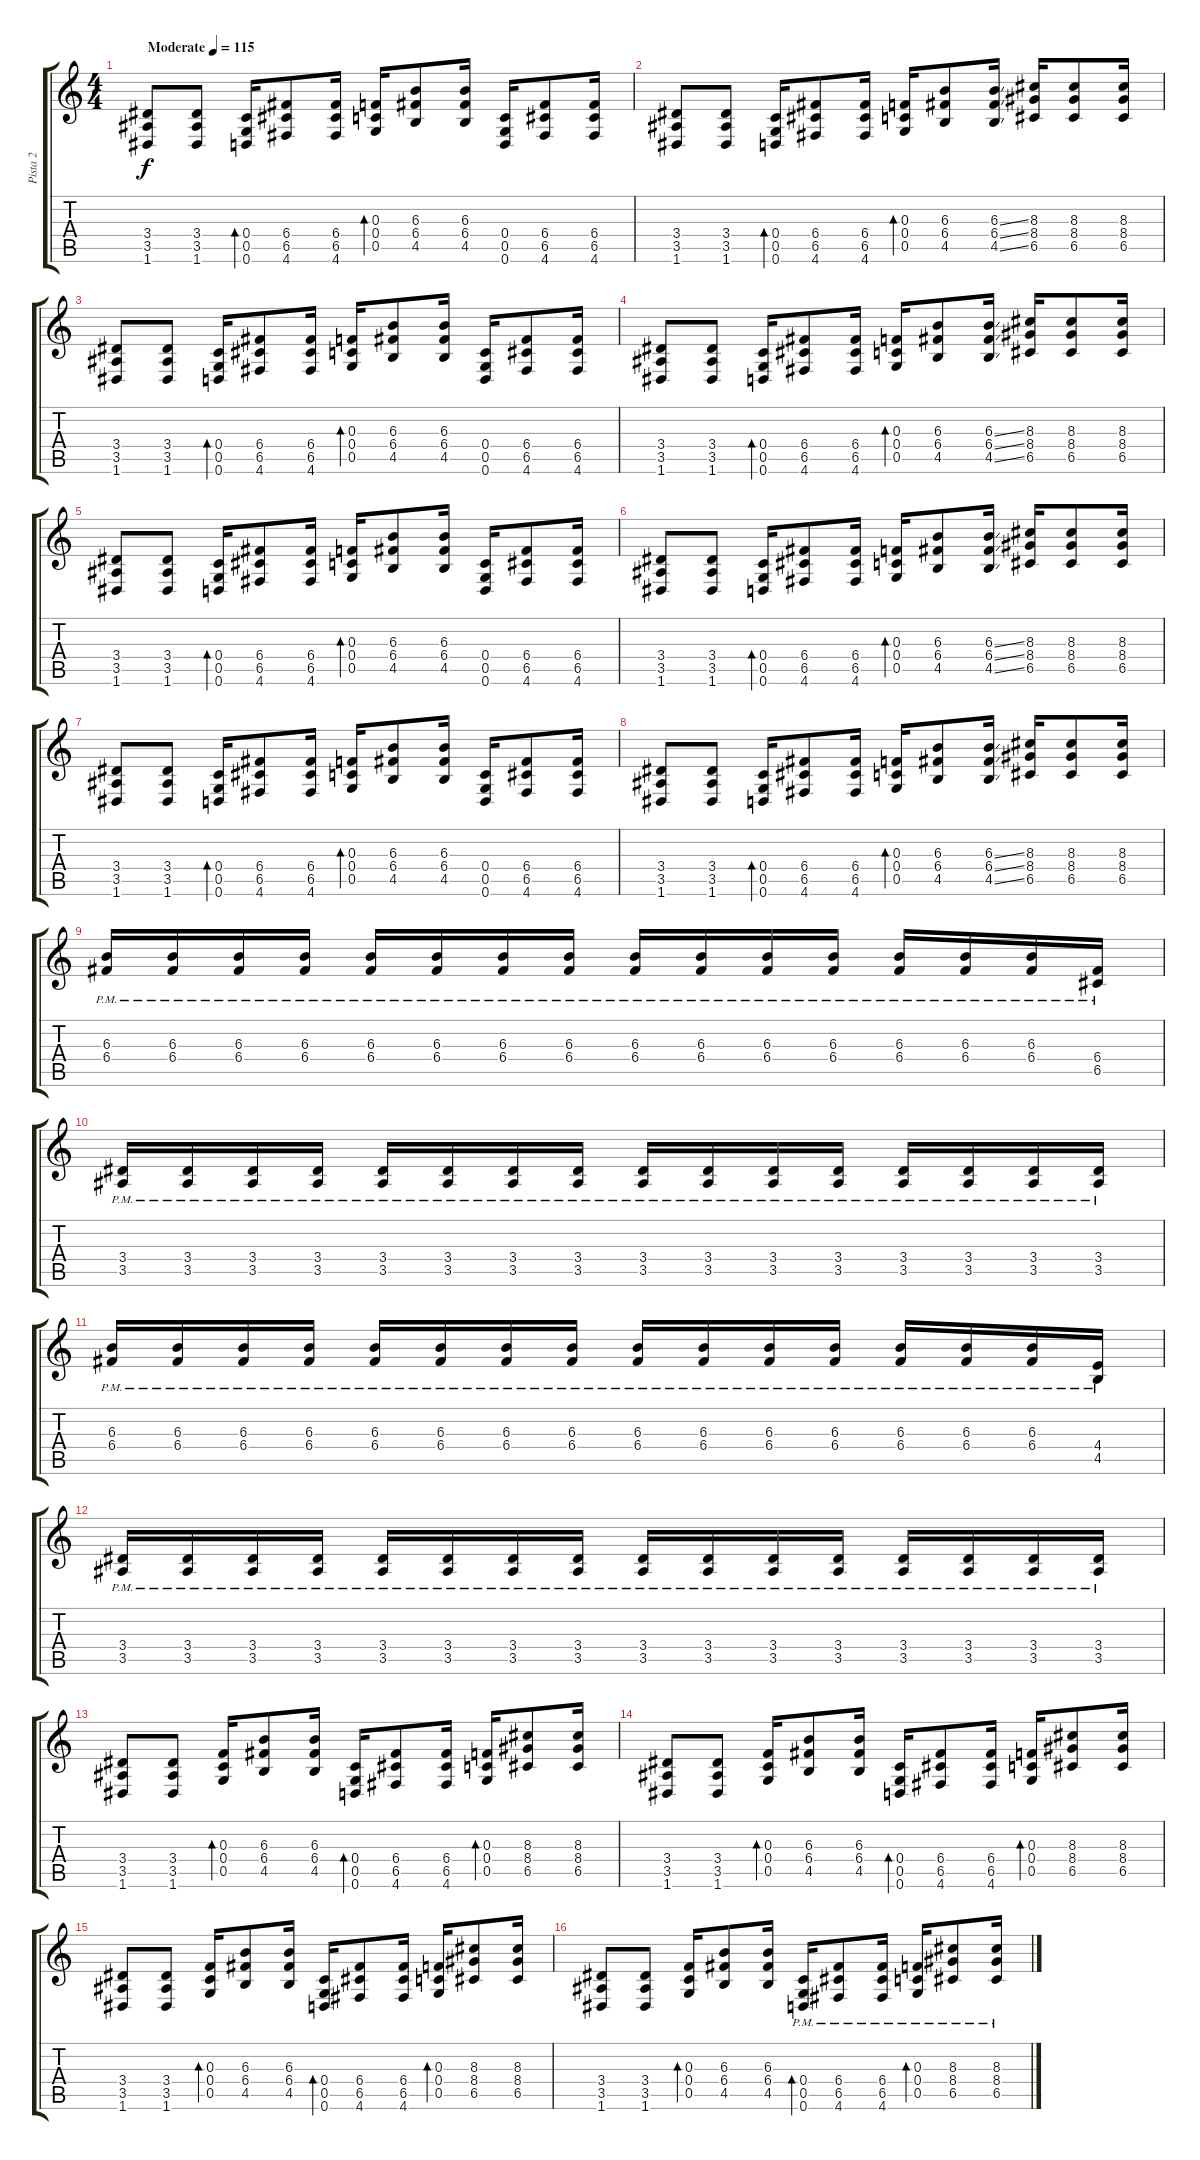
\track ("Pista 2" "Pista 2") {instrument distortionguitar}
\staff {score tabs}
\tuning (D4 A3 F3 C3 G2 D2) {hide}
\ts (4 4)
\tempo (115 "Moderate")
\clef g2
\ks c
(3.4 3.5 1.6).8{dy f instrument distortionguitar} (3.4 3.5 1.6).8 (0.4 0.5 0.6).16{bd 240} (6.4 6.5 4.6).8 (6.4 6.5 4.6).16 (0.3 0.4 0.5).16{bd 240} (6.3 6.4 4.5).8 (6.3 6.4 4.5).16 (0.4 0.5 0.6).16 (6.4 6.5 4.6).8 (6.4 6.5 4.6).16 |
(3.4 3.5 1.6).8 (3.4 3.5 1.6).8 (0.4 0.5 0.6).16{bd 240} (6.4 6.5 4.6).8 (6.4 6.5 4.6).16 (0.3 0.4 0.5).16{bd 240} (6.3 6.4 4.5).8 (6.3{ss} 6.4{ss} 4.5{ss}).16 (8.3 8.4 6.5).16 (8.3 8.4 6.5).8 (8.3 8.4 6.5).16 |
(3.4 3.5 1.6).8 (3.4 3.5 1.6).8 (0.4 0.5 0.6).16{bd 240} (6.4 6.5 4.6).8 (6.4 6.5 4.6).16 (0.3 0.4 0.5).16{bd 240} (6.3 6.4 4.5).8 (6.3 6.4 4.5).16 (0.4 0.5 0.6).16 (6.4 6.5 4.6).8 (6.4 6.5 4.6).16 |
(3.4 3.5 1.6).8 (3.4 3.5 1.6).8 (0.4 0.5 0.6).16{bd 240} (6.4 6.5 4.6).8 (6.4 6.5 4.6).16 (0.3 0.4 0.5).16{bd 240} (6.3 6.4 4.5).8 (6.3{ss} 6.4{ss} 4.5{ss}).16 (8.3 8.4 6.5).16 (8.3 8.4 6.5).8 (8.3 8.4 6.5).16 |
(3.4 3.5 1.6).8 (3.4 3.5 1.6).8 (0.4 0.5 0.6).16{bd 240} (6.4 6.5 4.6).8 (6.4 6.5 4.6).16 (0.3 0.4 0.5).16{bd 240} (6.3 6.4 4.5).8 (6.3 6.4 4.5).16 (0.4 0.5 0.6).16 (6.4 6.5 4.6).8 (6.4 6.5 4.6).16 |
(3.4 3.5 1.6).8 (3.4 3.5 1.6).8 (0.4 0.5 0.6).16{bd 240} (6.4 6.5 4.6).8 (6.4 6.5 4.6).16 (0.3 0.4 0.5).16{bd 240} (6.3 6.4 4.5).8 (6.3{ss} 6.4{ss} 4.5{ss}).16 (8.3 8.4 6.5).16 (8.3 8.4 6.5).8 (8.3 8.4 6.5).16 |
(3.4 3.5 1.6).8 (3.4 3.5 1.6).8 (0.4 0.5 0.6).16{bd 240} (6.4 6.5 4.6).8 (6.4 6.5 4.6).16 (0.3 0.4 0.5).16{bd 240} (6.3 6.4 4.5).8 (6.3 6.4 4.5).16 (0.4 0.5 0.6).16 (6.4 6.5 4.6).8 (6.4 6.5 4.6).16 |
(3.4 3.5 1.6).8 (3.4 3.5 1.6).8 (0.4 0.5 0.6).16{bd 240} (6.4 6.5 4.6).8 (6.4 6.5 4.6).16 (0.3 0.4 0.5).16{bd 240} (6.3 6.4 4.5).8 (6.3{ss} 6.4{ss} 4.5{ss}).16 (8.3 8.4 6.5).16 (8.3 8.4 6.5).8 (8.3 8.4 6.5).16 |
(6.3{pm} 6.4{pm}).16 (6.3{pm} 6.4{pm}).16 (6.3{pm} 6.4{pm}).16 (6.3{pm} 6.4{pm}).16 (6.3{pm} 6.4{pm}).16 (6.3{pm} 6.4{pm}).16 (6.3{pm} 6.4{pm}).16 (6.3{pm} 6.4{pm}).16 (6.3{pm} 6.4{pm}).16 (6.3{pm} 6.4{pm}).16 (6.3{pm} 6.4{pm}).16 (6.3{pm} 6.4{pm}).16 (6.3{pm} 6.4{pm}).16 (6.3{pm} 6.4{pm}).16 (6.3{pm} 6.4{pm}).16 (6.4{pm} 6.5{pm}).16 |
(3.4{pm} 3.5{pm}).16 (3.4{pm} 3.5{pm}).16 (3.4{pm} 3.5{pm}).16 (3.4{pm} 3.5{pm}).16 (3.4{pm} 3.5{pm}).16 (3.4{pm} 3.5{pm}).16 (3.4{pm} 3.5{pm}).16 (3.4{pm} 3.5{pm}).16 (3.4{pm} 3.5{pm}).16 (3.4{pm} 3.5{pm}).16 (3.4{pm} 3.5{pm}).16 (3.4{pm} 3.5{pm}).16 (3.4{pm} 3.5{pm}).16 (3.4{pm} 3.5{pm}).16 (3.4{pm} 3.5{pm}).16 (3.4{pm} 3.5{pm}).16 |
(6.3{pm} 6.4{pm}).16 (6.3{pm} 6.4{pm}).16 (6.3{pm} 6.4{pm}).16 (6.3{pm} 6.4{pm}).16 (6.3{pm} 6.4{pm}).16 (6.3{pm} 6.4{pm}).16 (6.3{pm} 6.4{pm}).16 (6.3{pm} 6.4{pm}).16 (6.3{pm} 6.4{pm}).16 (6.3{pm} 6.4{pm}).16 (6.3{pm} 6.4{pm}).16 (6.3{pm} 6.4{pm}).16 (6.3{pm} 6.4{pm}).16 (6.3{pm} 6.4{pm}).16 (6.3{pm} 6.4{pm}).16 (4.4{pm} 4.5{pm}).16 |
(3.4{pm} 3.5{pm}).16 (3.4{pm} 3.5{pm}).16 (3.4{pm} 3.5{pm}).16 (3.4{pm} 3.5{pm}).16 (3.4{pm} 3.5{pm}).16 (3.4{pm} 3.5{pm}).16 (3.4{pm} 3.5{pm}).16 (3.4{pm} 3.5{pm}).16 (3.4{pm} 3.5{pm}).16 (3.4{pm} 3.5{pm}).16 (3.4{pm} 3.5{pm}).16 (3.4{pm} 3.5{pm}).16 (3.4{pm} 3.5{pm}).16 (3.4{pm} 3.5{pm}).16 (3.4{pm} 3.5{pm}).16 (3.4{pm} 3.5{pm}).16 |
(3.4 3.5 1.6).8 (3.4 3.5 1.6).8 (0.3 0.4 0.5).16{bd 120} (6.3 6.4 4.5).8 (6.3 6.4 4.5).16 (0.4 0.5 0.6).16{bd 120} (6.4 6.5 4.6).8 (6.4 6.5 4.6).16 (0.3 0.4 0.5).16{bd 120} (8.3 8.4 6.5).8 (8.3 8.4 6.5).16 |
(3.4 3.5 1.6).8 (3.4 3.5 1.6).8 (0.3 0.4 0.5).16{bd 120} (6.3 6.4 4.5).8 (6.3 6.4 4.5).16 (0.4 0.5 0.6).16{bd 120} (6.4 6.5 4.6).8 (6.4 6.5 4.6).16 (0.3 0.4 0.5).16{bd 120} (8.3 8.4 6.5).8 (8.3 8.4 6.5).16 |
(3.4 3.5 1.6).8 (3.4 3.5 1.6).8 (0.3 0.4 0.5).16{bd 120} (6.3 6.4 4.5).8 (6.3 6.4 4.5).16 (0.4 0.5 0.6).16{bd 120} (6.4 6.5 4.6).8 (6.4 6.5 4.6).16 (0.3 0.4 0.5).16{bd 120} (8.3 8.4 6.5).8 (8.3 8.4 6.5).16 |
(3.4 3.5 1.6).8 (3.4 3.5 1.6).8 (0.3 0.4 0.5).16{bd 120} (6.3 6.4 4.5).8 (6.3 6.4 4.5).16 (0.4{pm} 0.5{pm} 0.6{pm}).16{bd 120} (6.4{pm} 6.5{pm} 4.6{pm}).8 (6.4{pm} 6.5{pm} 4.6{pm}).16 (0.3{pm} 0.4{pm} 0.5{pm}).16{bd 120} (8.3{pm} 8.4{pm} 6.5{pm}).8 (8.3{pm} 8.4{pm} 6.5{pm}).16
